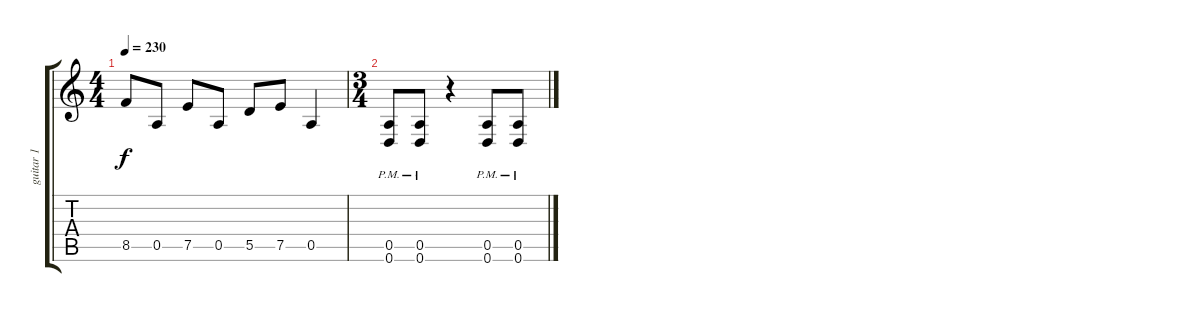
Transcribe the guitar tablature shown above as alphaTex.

\track ("guitar 1" "guitar 1") {instrument distortionguitar}
\staff {score tabs}
\tuning (E4 B3 G3 D3 A2 D2) {hide}
\ts (4 4)
\tempo 230
\clef g2
\ks c
8.5.8{dy f} 0.5.8 7.5.8 0.5.8 5.5.8 7.5.8 0.5.4 |
\ts (3 4)
(0.5{pm} 0.6).8 (0.5{pm} 0.6).8 r.4 (0.5{pm} 0.6).8 (0.5{pm} 0.6).8
